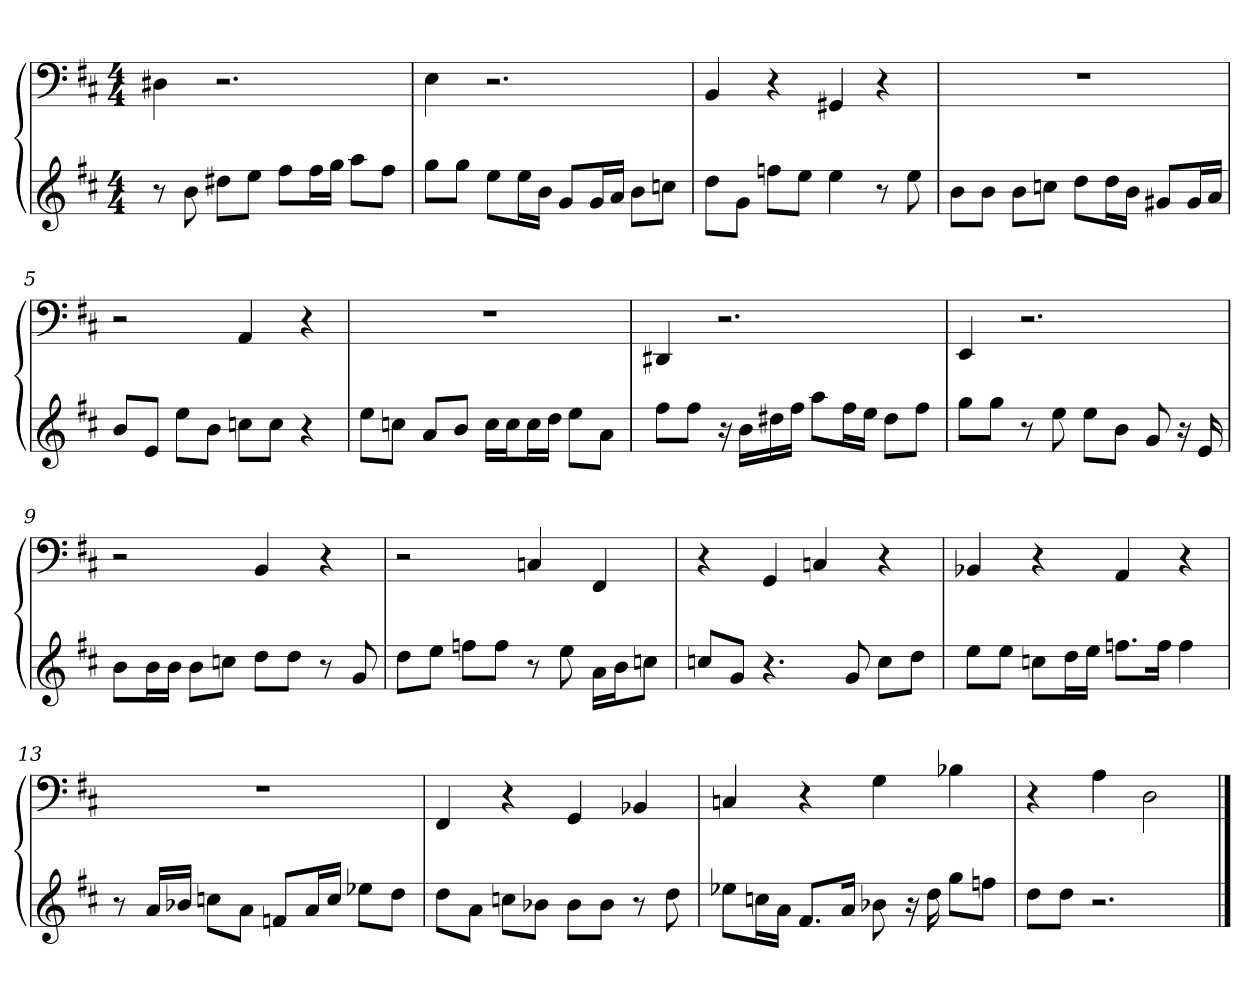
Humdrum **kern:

**kern	**kern
*part1	*part1
*staff2	*staff1
*k[f#c#]	*k[f#c#]
*D:	*D:
*M4/4	*M4/4
=1	=1
8r	4D#X
8b	.
8dd#XL	2.r
8eeJ	.
8ff#L	.
16ff#L	.
16ggJJ	.
8aaL	.
8ff#J	.
=2	=2
8ggL	4E
8ggJ	.
8eeL	2.r
16eeL	.
16bJJ	.
8gL	.
16gL	.
16aJJ	.
8bL	.
8ccnJ	.
=3	=3
8ddL	4BB
8gJ	.
8ffnL	4r
8eeJ	.
4ee	4GG#X
8r	4r
8ee	.
=4	=4
8bL	1r
8bJ	.
8bL	.
8ccnJ	.
8ddL	.
16ddL	.
16bJJ	.
8g#XL	.
16g#L	.
16aJJ	.
=5	=5
8bL	2r
8eJ	.
8eeL	.
8bJ	.
8ccnL	4AA
8ccJ	.
4r	4r
=6	=6
8eeL	1r
8ccnJ	.
8aL	.
8bJ	.
16ccLL	.
16ccJ	.
16ccL	.
16ddJJ	.
8eeL	.
8aJ	.
=7	=7
8ff#L	4DD#X
8ff#J	.
16r	2.r
16bLL	.
16dd#X	.
16ff#JJ	.
8aaL	.
16ff#L	.
16eeJJ	.
8dd#L	.
8ff#J	.
=8	=8
8ggL	4EE
8ggJ	.
8r	2.r
8ee	.
8eeL	.
8bJ	.
8g	.
16r	.
16e	.
=9	=9
8bL	2r
16bL	.
16bJJ	.
8bL	.
8ccnJ	.
8ddL	4BB
8ddJ	.
8r	4r
8g	.
=10	=10
8ddL	2r
8eeJ	.
8ffnL	.
8ffJ	.
8r	4Cn
8ee	.
16aLL	4FF#
16bJ	.
8ccnJ	.
=11	=11
8ccnL	4r
8gJ	.
4.r	4GG
.	4Cn
8g	.
8ccL	4r
8ddJ	.
=12	=12
8eeL	4BB-X
8eeJ	.
8ccnL	4r
16ddL	.
16eeJJ	.
8.ffnL	4AA
16ffJk	.
4ff	4r
=13	=13
8r	1r
16aLL	.
16b-XJJ	.
8ccnL	.
8aJ	.
8fnL	.
16aL	.
16ccJJ	.
8ee-XL	.
8ddJ	.
=14	=14
8ddL	4FF#
8aJ	.
8ccnL	4r
8b-XJ	.
8b-L	4GG
8b-J	.
8r	4BB-X
8dd	.
=15	=15
8ee-XL	4Cn
16ccnL	.
16aJJ	.
8.f#L	4r
16aJk	.
8b-X	4G
16r	.
16dd	.
8ggL	4B-X
8ffnJ	.
=16	=16
8ddL	4r
8ddJ	.
2.r	4A
.	2D
==	==
*-	*-
